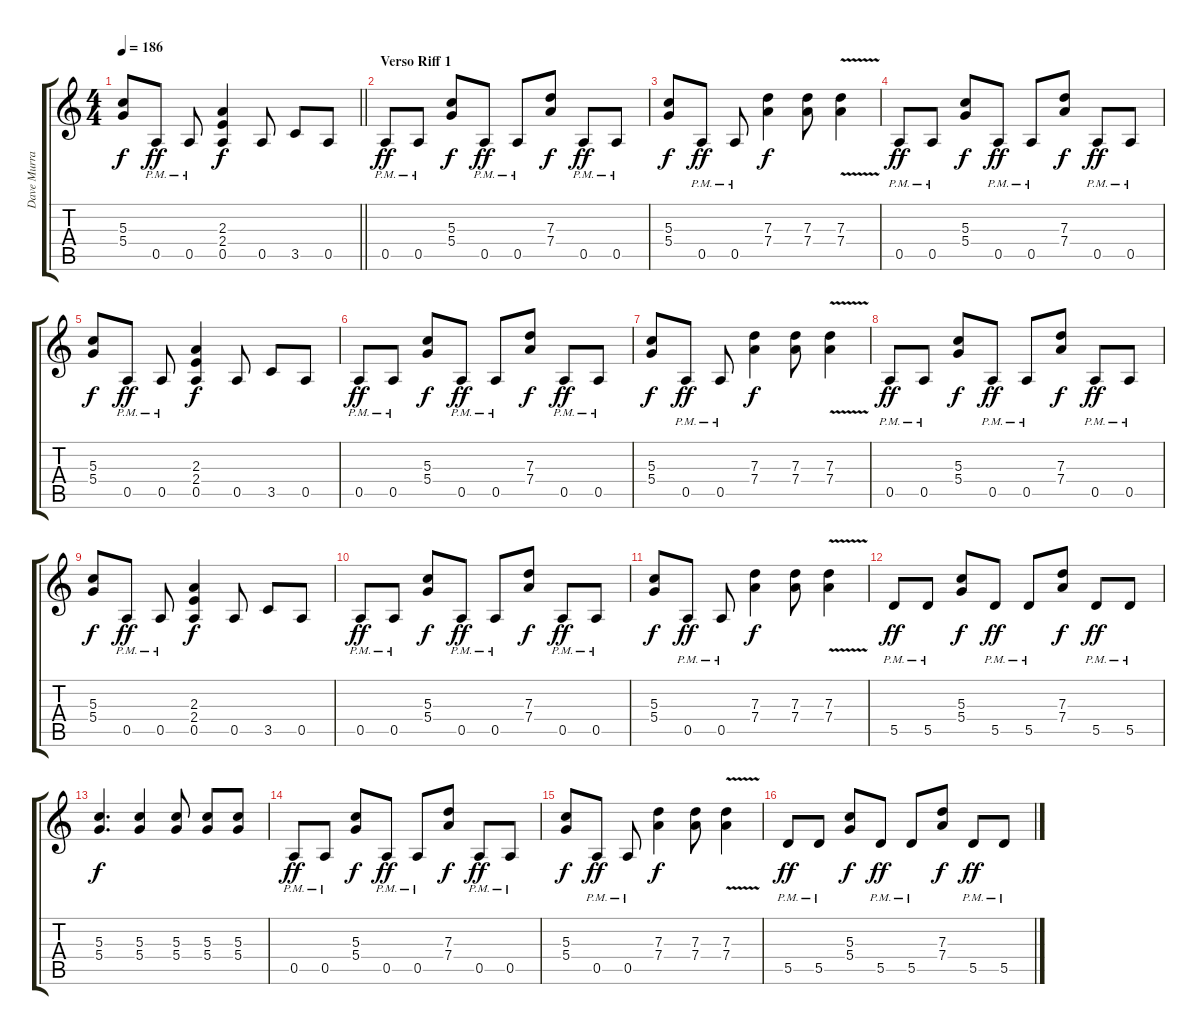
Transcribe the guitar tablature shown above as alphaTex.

\track ("Dave Murray" "Dave Murra") {instrument overdrivenguitar}
\staff {score tabs}
\tuning (E4 B3 G3 D3 A2 E2) {hide}
\ts (4 4)
\tempo 186
\clef g2
\barLineRight lightlight
\ks c
(5.3 5.4).8{dy f} 0.5{pm}.8{dy ff} 0.5{pm}.8 (2.3 2.4 0.5).4{dy f} 0.5.8 3.5.8 0.5.8 |
\section ("" "Verso Riff 1")
0.5{pm}.8{dy ff} 0.5{pm}.8 (5.3 5.4).8{dy f} 0.5{pm}.8{dy ff} 0.5{pm}.8 (7.3 7.4).8{dy f} 0.5{pm}.8{dy ff} 0.5{pm}.8 |
(5.3 5.4).8{dy f} 0.5{pm}.8{dy ff} 0.5{pm}.8 (7.3 7.4).4{dy f} (7.3 7.4).8 (7.3{v} 7.4{v}).4 |
0.5{pm}.8{dy ff} 0.5{pm}.8 (5.3 5.4).8{dy f} 0.5{pm}.8{dy ff} 0.5{pm}.8 (7.3 7.4).8{dy f} 0.5{pm}.8{dy ff} 0.5{pm}.8 |
(5.3 5.4).8{dy f} 0.5{pm}.8{dy ff} 0.5{pm}.8 (2.3 2.4 0.5).4{dy f} 0.5.8 3.5.8 0.5.8 |
0.5{pm}.8{dy ff} 0.5{pm}.8 (5.3 5.4).8{dy f} 0.5{pm}.8{dy ff} 0.5{pm}.8 (7.3 7.4).8{dy f} 0.5{pm}.8{dy ff} 0.5{pm}.8 |
(5.3 5.4).8{dy f} 0.5{pm}.8{dy ff} 0.5{pm}.8 (7.3 7.4).4{dy f} (7.3 7.4).8 (7.3{v} 7.4{v}).4 |
0.5{pm}.8{dy ff} 0.5{pm}.8 (5.3 5.4).8{dy f} 0.5{pm}.8{dy ff} 0.5{pm}.8 (7.3 7.4).8{dy f} 0.5{pm}.8{dy ff} 0.5{pm}.8 |
(5.3 5.4).8{dy f} 0.5{pm}.8{dy ff} 0.5{pm}.8 (2.3 2.4 0.5).4{dy f} 0.5.8 3.5.8 0.5.8 |
0.5{pm}.8{dy ff} 0.5{pm}.8 (5.3 5.4).8{dy f} 0.5{pm}.8{dy ff} 0.5{pm}.8 (7.3 7.4).8{dy f} 0.5{pm}.8{dy ff} 0.5{pm}.8 |
(5.3 5.4).8{dy f} 0.5{pm}.8{dy ff} 0.5{pm}.8 (7.3 7.4).4{dy f} (7.3 7.4).8 (7.3{v} 7.4{v}).4 |
5.5{pm}.8{dy ff} 5.5{pm}.8 (5.3 5.4).8{dy f} 5.5{pm}.8{dy ff} 5.5{pm}.8 (7.3 7.4).8{dy f} 5.5{pm}.8{dy ff} 5.5{pm}.8 |
(5.3 5.4).4{d dy f} (5.3 5.4).4 (5.3 5.4).8 (5.3 5.4).8 (5.3 5.4).8 |
0.5{pm}.8{dy ff} 0.5{pm}.8 (5.3 5.4).8{dy f} 0.5{pm}.8{dy ff} 0.5{pm}.8 (7.3 7.4).8{dy f} 0.5{pm}.8{dy ff} 0.5{pm}.8 |
(5.3 5.4).8{dy f} 0.5{pm}.8{dy ff} 0.5{pm}.8 (7.3 7.4).4{dy f} (7.3 7.4).8 (7.3{v} 7.4{v}).4 |
5.5{pm}.8{dy ff} 5.5{pm}.8 (5.3 5.4).8{dy f} 5.5{pm}.8{dy ff} 5.5{pm}.8 (7.3 7.4).8{dy f} 5.5{pm}.8{dy ff} 5.5{pm}.8
